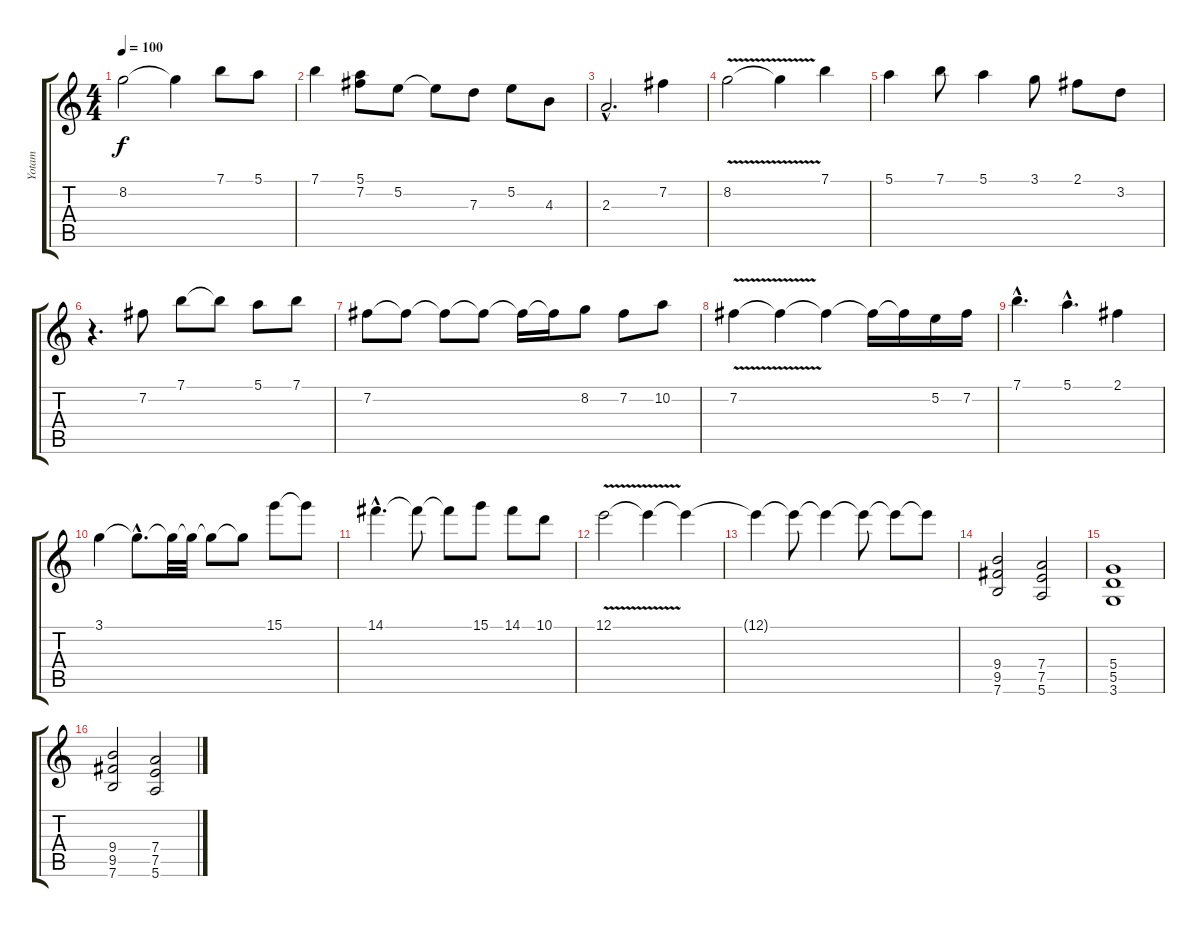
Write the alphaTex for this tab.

\track ("Yotam" "Yotam") {instrument distortionguitar}
\staff {score tabs}
\tuning (E4 B3 G3 D3 A2 E2) {hide}
\ts (4 4)
\tempo 100
\clef g2
\ks c
8.2.2{dy f} 8.2{t}.4 7.1.8 5.1.8 |
7.1.4 (5.1 7.2).8 5.2.8 5.2{t}.8 7.3.8 5.2.8 4.3.8 |
2.3{hac}.2{d} 7.2.4 |
8.2{v}.2 8.2{t}.4 7.1.4 |
5.1.4 7.1.8 5.1.4 3.1.8 2.1.8 3.2.8 |
r.4{d instrument acousticguitarsteel} 7.2.8 7.1.8 7.1{t}.8 5.1.8 7.1.8 |
7.2.8 7.2{t}.8 7.2{t}.8 7.2{t}.8 7.2{t}.16 7.2{t}.16 8.2.8 7.2.8 10.2.8 |
7.2{v}.4 7.2{t}.4 7.2{t}.4 7.2{t}.16 7.2{t}.16 5.2.16 7.2.16 |
7.1{hac}.4{d} 5.1{hac}.4{d} 2.1.4 |
3.1.4 3.1{hac t}.8{d} 3.1{t}.32 3.1{t}.32 3.1{t}.8 3.1{t}.8 15.1.8 15.1{t}.8 |
14.1{hac}.4{d} 14.1{t}.8 14.1{t}.8 15.1.8 14.1.8 10.1.8 |
12.1{v}.2{instrument acousticguitarsteel} 12.1{t}.4 12.1{t}.4 |
12.1{t}.4 12.1{t}.8 12.1{t}.4 12.1{t}.8 12.1{t}.8 12.1{t}.8 |
(9.4 9.5 7.6).2{instrument distortionguitar} (7.4 7.5 5.6).2 |
(5.4 5.5 3.6).1 |
(9.4 9.5 7.6).2{instrument distortionguitar} (7.4 7.5 5.6).2
